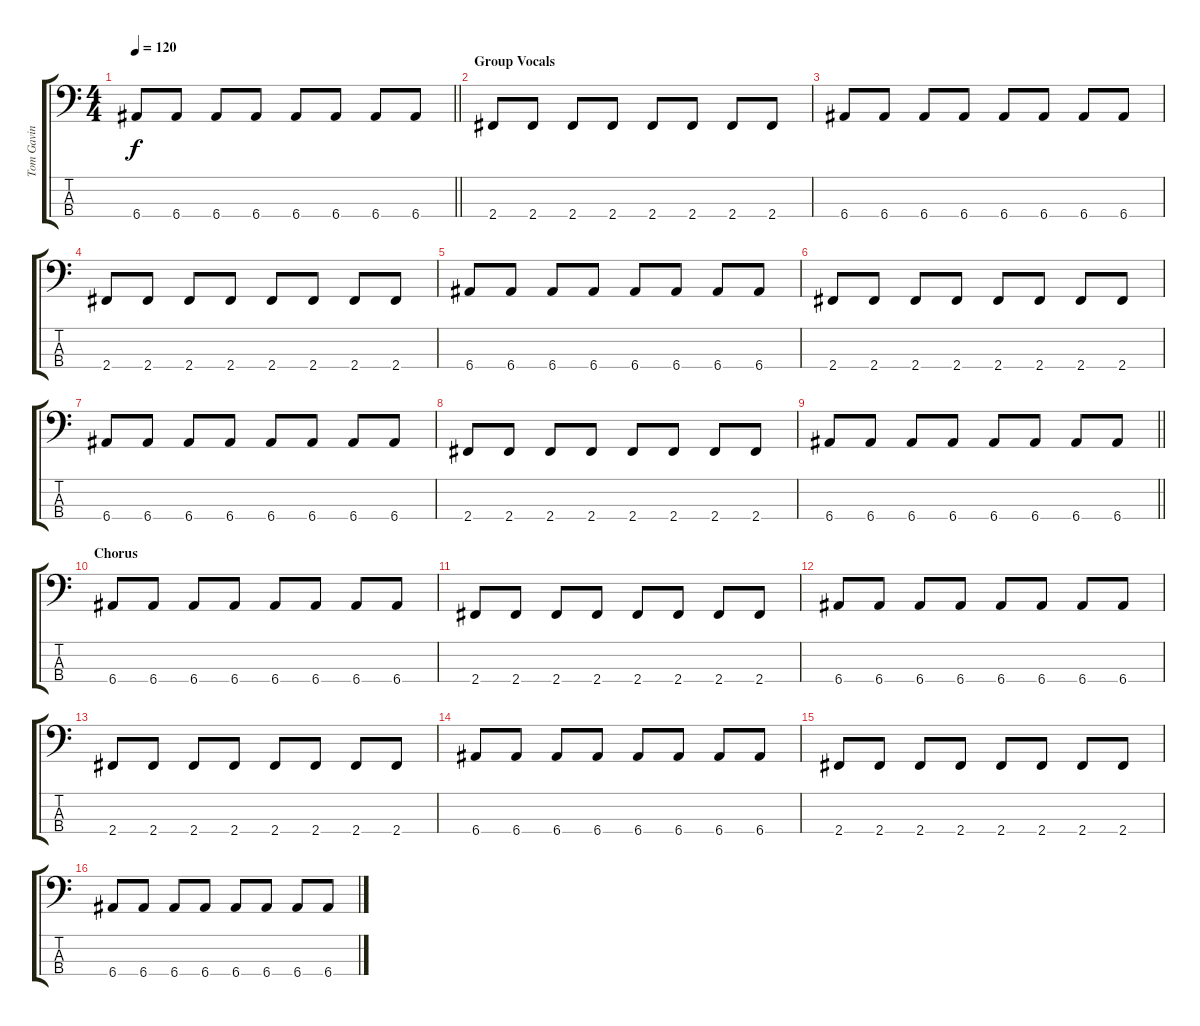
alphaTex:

\track ("Tom Gavin" "Tom Gavin") {instrument electricbassfinger}
\staff {score tabs}
\tuning (G2 D2 A1 E1) {hide}
\ts (4 4)
\tempo 120
\clef f4
\barLineRight lightlight
\ks c
6.4.8{dy f} 6.4.8 6.4.8 6.4.8 6.4.8 6.4.8 6.4.8 6.4.8 |
\section ("" "Group Vocals")
2.4.8 2.4.8 2.4.8 2.4.8 2.4.8 2.4.8 2.4.8 2.4.8 |
6.4.8 6.4.8 6.4.8 6.4.8 6.4.8 6.4.8 6.4.8 6.4.8 |
2.4.8 2.4.8 2.4.8 2.4.8 2.4.8 2.4.8 2.4.8 2.4.8 |
6.4.8 6.4.8 6.4.8 6.4.8 6.4.8 6.4.8 6.4.8 6.4.8 |
2.4.8 2.4.8 2.4.8 2.4.8 2.4.8 2.4.8 2.4.8 2.4.8 |
6.4.8 6.4.8 6.4.8 6.4.8 6.4.8 6.4.8 6.4.8 6.4.8 |
2.4.8 2.4.8 2.4.8 2.4.8 2.4.8 2.4.8 2.4.8 2.4.8 |
\barLineRight lightlight
6.4.8 6.4.8 6.4.8 6.4.8 6.4.8 6.4.8 6.4.8 6.4.8 |
\section ("" "Chorus")
6.4.8 6.4.8 6.4.8 6.4.8 6.4.8 6.4.8 6.4.8 6.4.8 |
2.4.8 2.4.8 2.4.8 2.4.8 2.4.8 2.4.8 2.4.8 2.4.8 |
6.4.8 6.4.8 6.4.8 6.4.8 6.4.8 6.4.8 6.4.8 6.4.8 |
2.4.8 2.4.8 2.4.8 2.4.8 2.4.8 2.4.8 2.4.8 2.4.8 |
6.4.8 6.4.8 6.4.8 6.4.8 6.4.8 6.4.8 6.4.8 6.4.8 |
2.4.8 2.4.8 2.4.8 2.4.8 2.4.8 2.4.8 2.4.8 2.4.8 |
6.4.8 6.4.8 6.4.8 6.4.8 6.4.8 6.4.8 6.4.8 6.4.8
